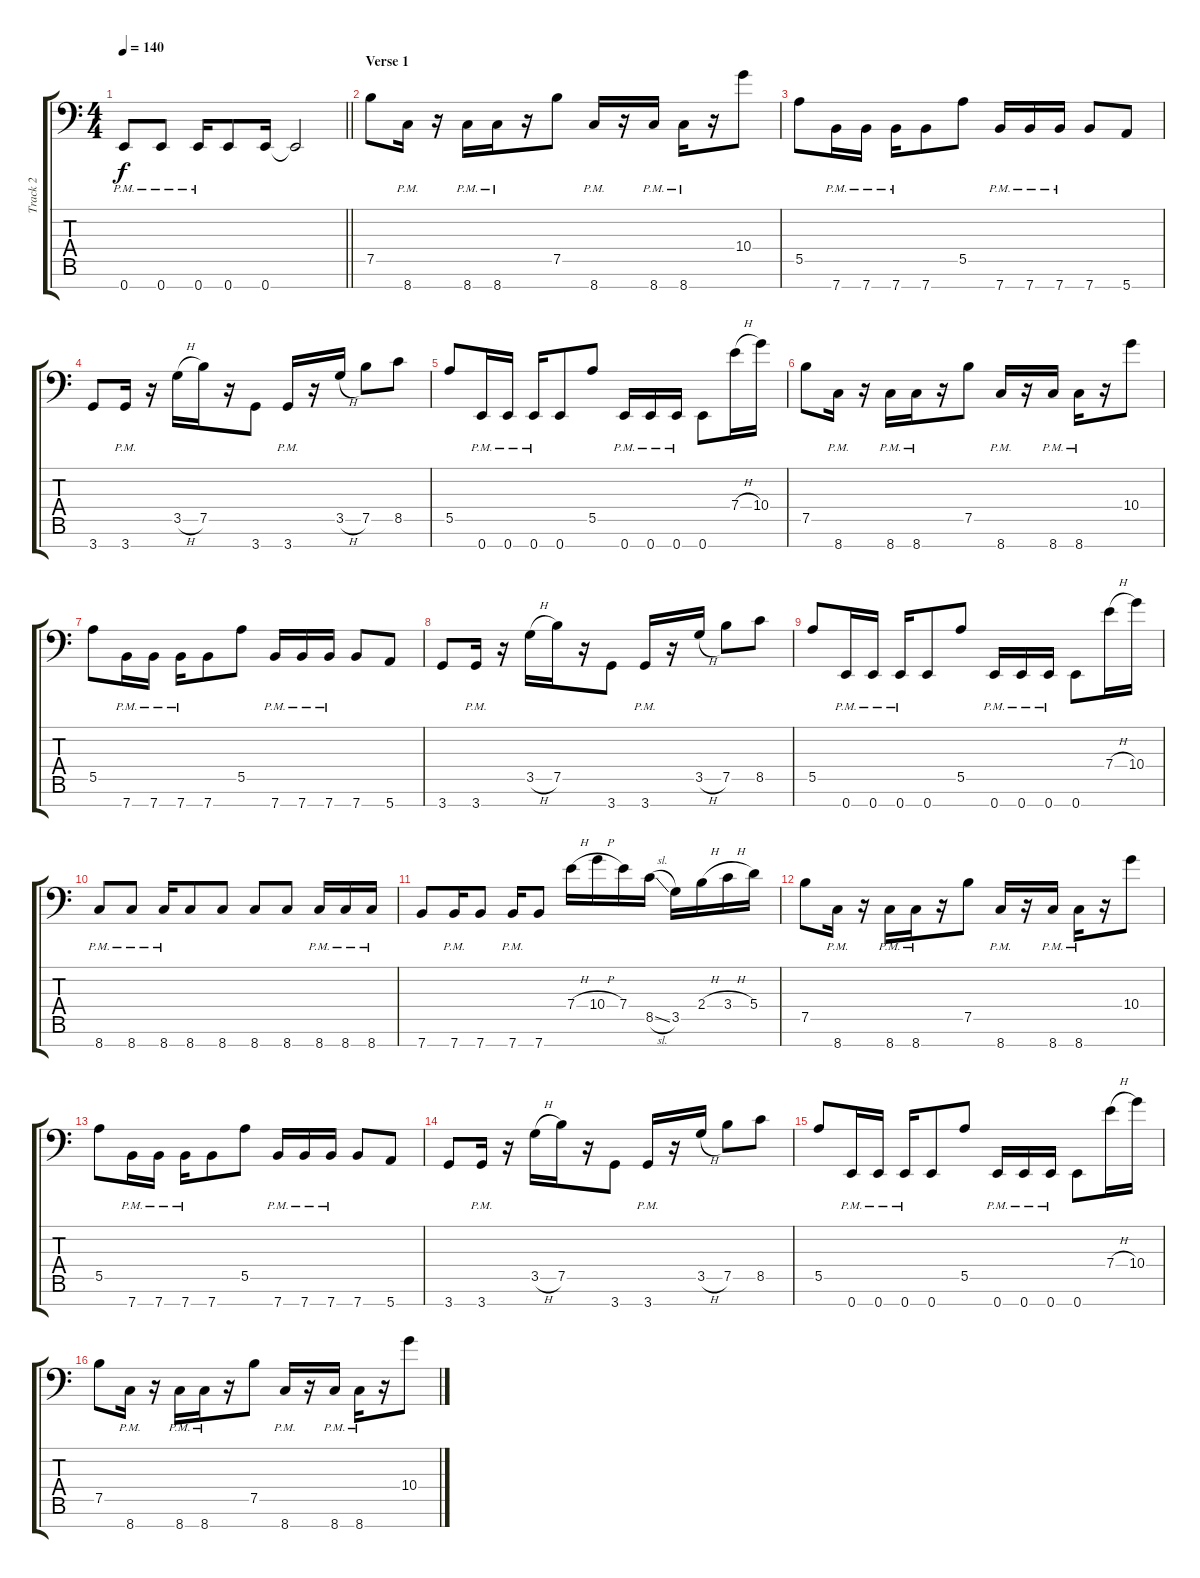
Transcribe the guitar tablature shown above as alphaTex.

\track ("Track 2" "Track 2") {instrument overdrivenguitar}
\staff {score tabs}
\tuning (B3 G3 D3 A2 E2 A1 E1) {hide}
\ts (4 4)
\tempo 140
\clef f4
\barLineRight lightlight
\ks c
0.7{pm}.8{dy f} 0.7{pm}.8 0.7{pm}.16 0.7.8 0.7.16 0.7{t}.2 |
\section ("" "Verse 1")
7.5.8 8.7{pm}.16 r.16 8.7{pm}.16 8.7{pm}.16 r.16 7.5.8 8.7{pm}.16 r.16 8.7{pm}.16 8.7{pm}.16 r.16 10.4.8 |
5.5.8 7.7{pm}.16 7.7{pm}.16 7.7{pm}.16 7.7.8 5.5.8 7.7{pm}.16 7.7{pm}.16 7.7{pm}.16 7.7.8 5.7.8 |
3.7.8 3.7{pm}.16 r.16 3.5{h}.16 7.5.16 r.16 3.7.8 3.7{pm}.16 r.16 3.5{h}.16 7.5.8 8.5.8 |
5.5.8 0.7{pm}.16 0.7{pm}.16 0.7{pm}.16 0.7.8 5.5.8 0.7{pm}.16 0.7{pm}.16 0.7{pm}.16 0.7.8 7.4{h}.16 10.4.16 |
7.5.8 8.7{pm}.16 r.16 8.7{pm}.16 8.7{pm}.16 r.16 7.5.8 8.7{pm}.16 r.16 8.7{pm}.16 8.7{pm}.16 r.16 10.4.8 |
5.5.8 7.7{pm}.16 7.7{pm}.16 7.7{pm}.16 7.7.8 5.5.8 7.7{pm}.16 7.7{pm}.16 7.7{pm}.16 7.7.8 5.7.8 |
3.7.8 3.7{pm}.16 r.16 3.5{h}.16 7.5.16 r.16 3.7.8 3.7{pm}.16 r.16 3.5{h}.16 7.5.8 8.5.8 |
5.5.8 0.7{pm}.16 0.7{pm}.16 0.7{pm}.16 0.7.8 5.5.8 0.7{pm}.16 0.7{pm}.16 0.7{pm}.16 0.7.8 7.4{h}.16 10.4.16 |
8.7{pm}.8 8.7{pm}.8 8.7{pm}.16 8.7.8 8.7.8 8.7.8 8.7.8 8.7{pm}.16 8.7{pm}.16 8.7{pm}.16 |
7.7.8 7.7{pm}.16 7.7.8 7.7{pm}.16 7.7.8 7.4{h}.16 10.4{h}.16 7.4.16 8.5{sl}.16 3.5.16 2.4{h}.16 3.4{h}.16 5.4.16 |
7.5.8 8.7{pm}.16 r.16 8.7{pm}.16 8.7{pm}.16 r.16 7.5.8 8.7{pm}.16 r.16 8.7{pm}.16 8.7{pm}.16 r.16 10.4.8 |
5.5.8 7.7{pm}.16 7.7{pm}.16 7.7{pm}.16 7.7.8 5.5.8 7.7{pm}.16 7.7{pm}.16 7.7{pm}.16 7.7.8 5.7.8 |
3.7.8 3.7{pm}.16 r.16 3.5{h}.16 7.5.16 r.16 3.7.8 3.7{pm}.16 r.16 3.5{h}.16 7.5.8 8.5.8 |
5.5.8 0.7{pm}.16 0.7{pm}.16 0.7{pm}.16 0.7.8 5.5.8 0.7{pm}.16 0.7{pm}.16 0.7{pm}.16 0.7.8 7.4{h}.16 10.4.16 |
7.5.8 8.7{pm}.16 r.16 8.7{pm}.16 8.7{pm}.16 r.16 7.5.8 8.7{pm}.16 r.16 8.7{pm}.16 8.7{pm}.16 r.16 10.4.8
